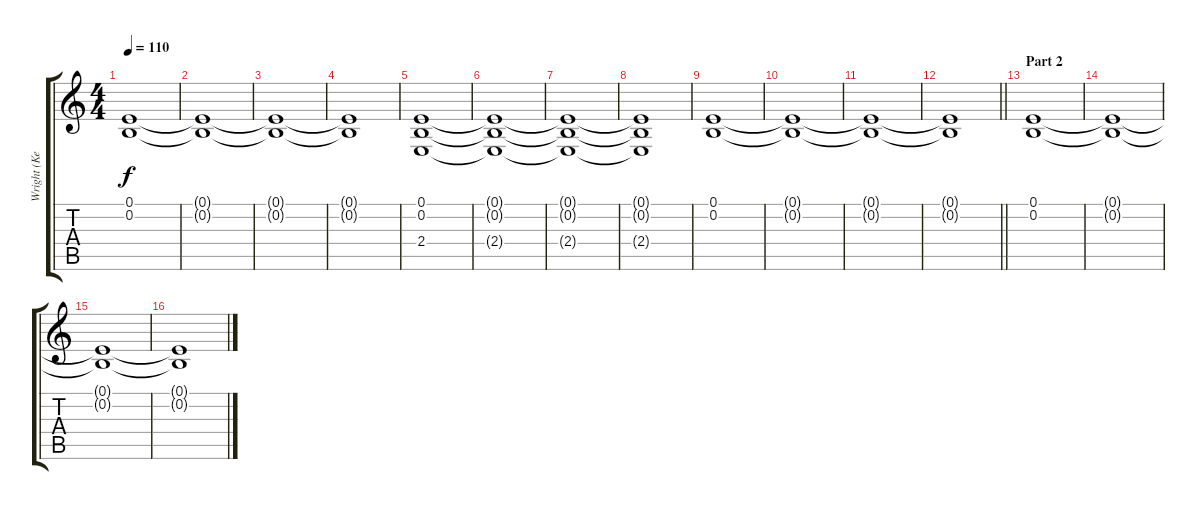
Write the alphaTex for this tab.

\track ("Wright (Keyboard)" "Wright (Ke") {instrument lead3calliope}
\staff {score tabs}
\tuning (E4 B3 G3 D3 A2 E2) {hide}
\ts (4 4)
\tempo 110
\clef g2
\ks c
(0.1 0.2).1{dy f} |
(0.1{t} 0.2{t}).1 |
(0.1{t} 0.2{t}).1 |
(0.1{t} 0.2{t}).1 |
(0.1 0.2 2.4).1 |
(0.1{t} 0.2{t} 2.4{t}).1 |
(0.1{t} 0.2{t} 2.4{t}).1 |
(0.1{t} 0.2{t} 2.4{t}).1 |
(0.1 0.2).1 |
(0.1{t} 0.2{t}).1 |
(0.1{t} 0.2{t}).1 |
\barLineRight lightlight
(0.1{t} 0.2{t}).1 |
\section ("" "Part 2")
(0.1 0.2).1 |
(0.1{t} 0.2{t}).1 |
(0.1{t} 0.2{t}).1 |
(0.1{t} 0.2{t}).1
